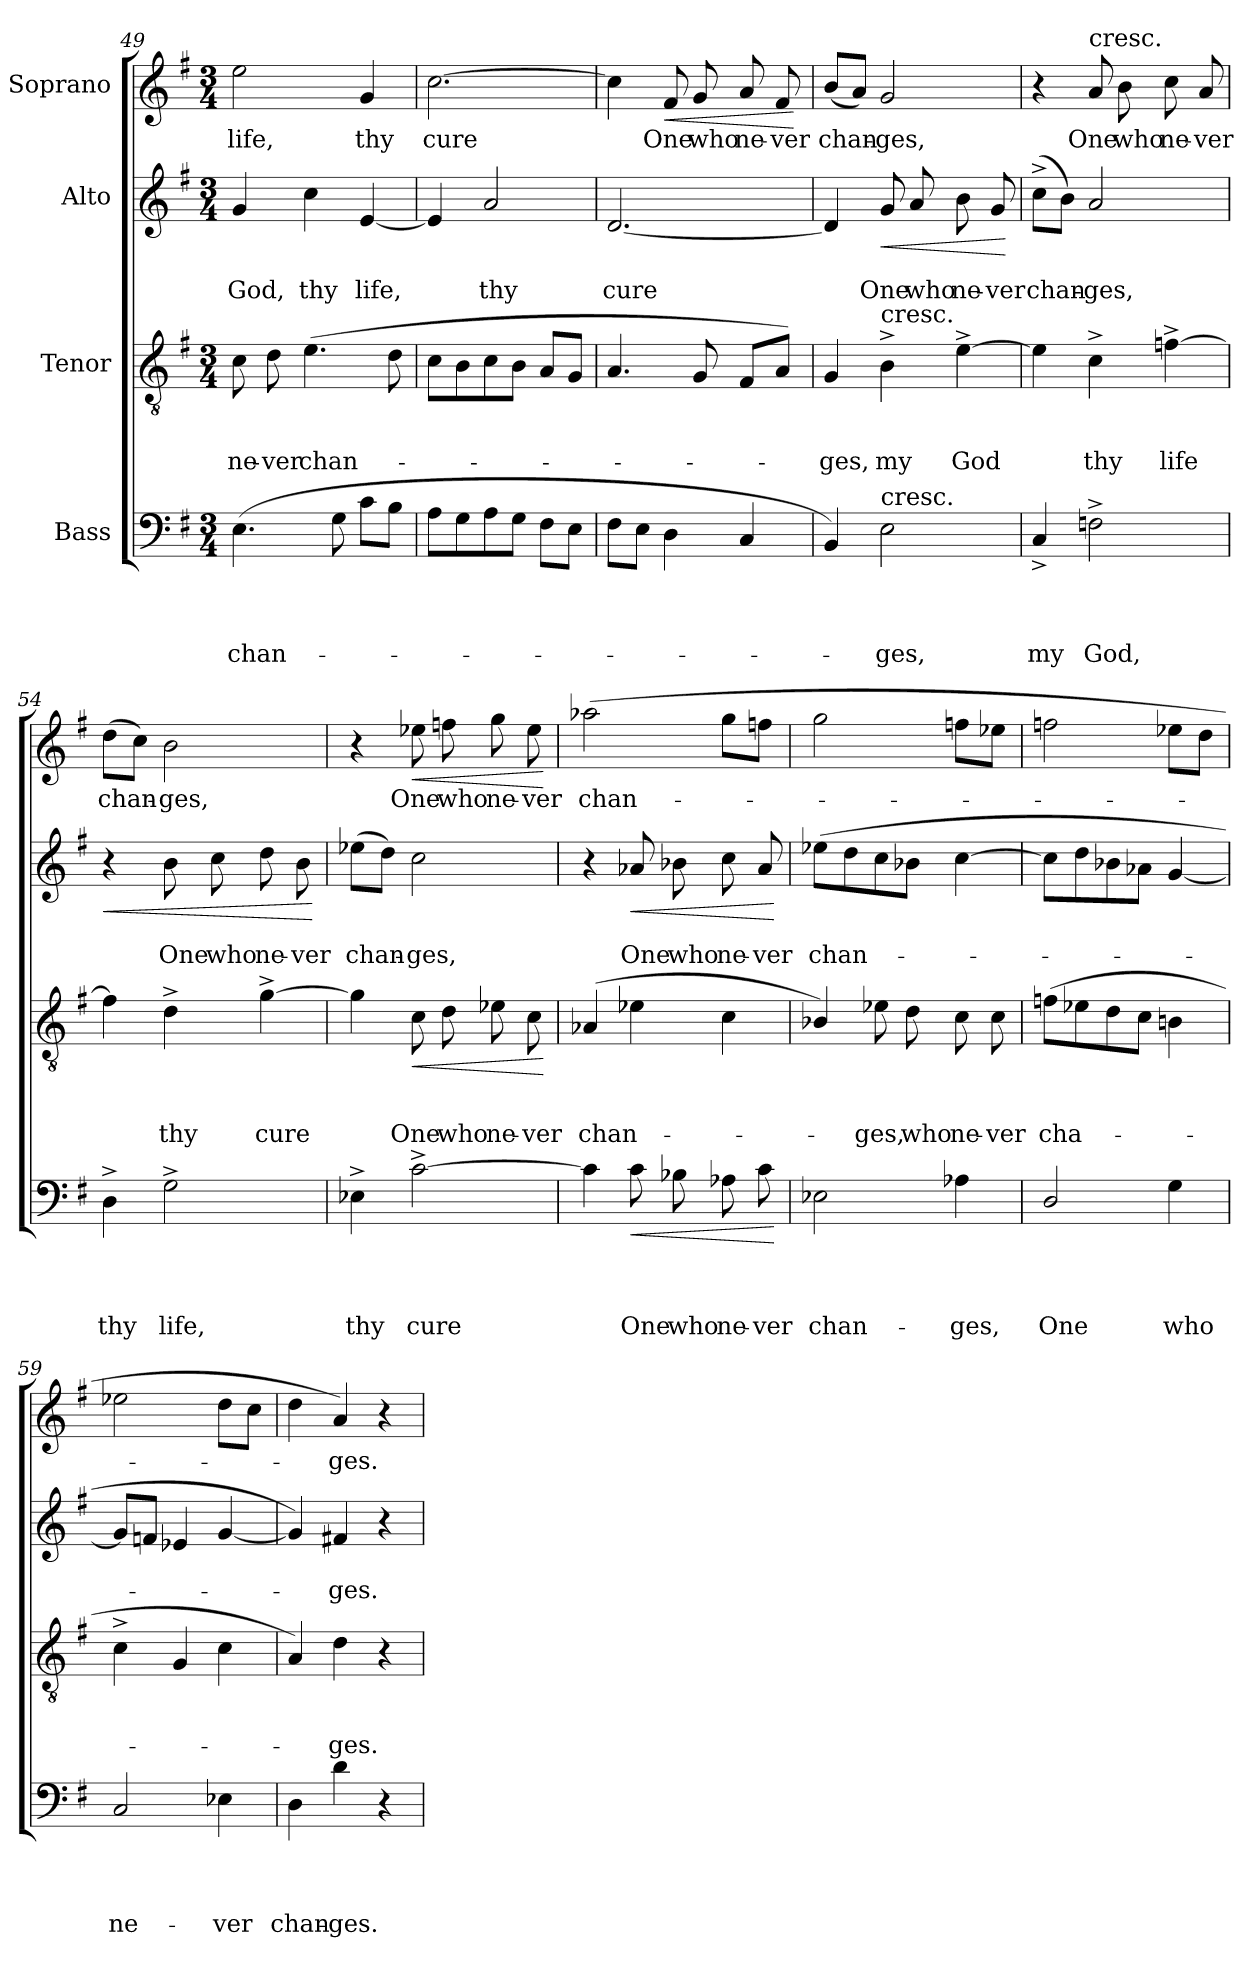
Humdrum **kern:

**kern	**text	**text	**text	**text	**dynam	**kern	**text	**text	**text	**dynam	**kern	**text	**text	**dynam	**kern	**text	**dynam
*part4	*part4	*part4	*part4	*part4	*part4	*part3	*part3	*part3	*part3	*part3	*part2	*part2	*part2	*part2	*part1	*part1	*part1
*staff4	*staff4	*staff4	*staff4	*staff4	*staff4	*staff3	*staff3	*staff3	*staff3	*staff3	*staff2	*staff2	*staff2	*staff2	*staff1	*staff1	*staff1
*I"Bass	*	*	*	*	*	*I"Tenor	*	*	*	*	*I"Alto	*	*	*	*I"Soprano	*	*
*clefF4	*	*	*	*	*	*clefGv2	*	*	*	*	*clefG2	*	*	*	*clefG2	*	*
*k[f#]	*	*	*	*	*	*k[f#]	*	*	*	*	*k[f#]	*	*	*	*k[f#]	*	*
*G:	*	*	*	*	*	*G:	*	*	*	*	*G:	*	*	*	*G:	*	*
*M3/4	*	*	*	*	*	*M3/4	*	*	*	*	*M3/4	*	*	*	*M3/4	*	*
=49	=49	=49	=49	=49	=49	=49	=49	=49	=49	=49	=49	=49	=49	=49	=49	=49	=49
!	!	!	!	!LO:LY:b	!	!	!	!	!LO:LY:b	!	!	!	!LO:LY:b	!	!	!LO:LY:b	!
(>4.E\	.	.	.	chan-	.	8c\	.	.	ne-	.	4g/	.	God,	.	2ee\	life,	.
!	!	!	!	!	!	!	!	!	!LO:LY:b	!	!	!	!	!	!	!	!
.	.	.	.	.	.	8d\	.	.	-ver	.	.	.	.	.	.	.	.
!	!	!	!	!	!	!	!	!	!LO:LY:b	!	!	!	!LO:LY:b	!	!	!	!
.	.	.	.	.	.	(>4.e\	.	.	chan-	.	4cc\	.	thy	.	.	.	.
8G\	.	.	.	.	.	.	.	.	.	.	.	.	.	.	.	.	.
!	!	!	!	!	!	!	!	!	!	!	!	!	!LO:LY:b	!	!	!LO:LY:b	!
8c\L	.	.	.	.	.	.	.	.	.	.	[<4e/	.	life,	.	4g/	thy	.
8B\J	.	.	.	.	.	8d\	.	.	.	.	.	.	.	.	.	.	.
=50	=50	=50	=50	=50	=50	=50	=50	=50	=50	=50	=50	=50	=50	=50	=50	=50	=50
!	!	!	!	!	!	!	!	!	!	!	!	!	!	!	!	!LO:LY:b	!
8A\L	.	.	.	.	.	8c\L	.	.	.	.	4e/]	.	.	.	[<2.cc\	cure	.
8G\	.	.	.	.	.	8B\	.	.	.	.	.	.	.	.	.	.	.
!	!	!	!	!	!	!	!	!	!	!	!	!	!LO:LY:b	!	!	!	!
8A\	.	.	.	.	.	8c\	.	.	.	.	2a/	.	thy	.	.	.	.
8G\J	.	.	.	.	.	8B\J	.	.	.	.	.	.	.	.	.	.	.
8F#\L	.	.	.	.	.	8A/L	.	.	.	.	.	.	.	.	.	.	.
8E\J	.	.	.	.	.	8G/J	.	.	.	.	.	.	.	.	.	.	.
!!LO:LB:g=z
=51	=51	=51	=51	=51	=51	=51	=51	=51	=51	=51	=51	=51	=51	=51	=51	=51	=51
!	!	!	!	!	!	!	!	!	!	!	!	!	!LO:LY:b	!	!	!	!
8F#\L	.	.	.	.	.	4.A/	.	.	.	.	[<2.d/	.	cure	.	4cc\]	.	.
8E\J	.	.	.	.	.	.	.	.	.	.	.	.	.	.	.	.	.
!	!	!	!	!	!	!	!	!	!	!	!	!	!	!	!	!LO:LY:b	!LO:HP:b
4D\	.	.	.	.	.	.	.	.	.	.	.	.	.	.	8f#/	One	<
!	!	!	!	!	!	!	!	!	!	!	!	!	!	!	!	!LO:LY:b	!
.	.	.	.	.	.	8G/	.	.	.	.	.	.	.	.	8g/	who	.
!	!	!	!	!	!	!	!	!	!	!	!	!	!	!	!	!LO:LY:b	!
4C/	.	.	.	.	.	8F#/L	.	.	.	.	.	.	.	.	8a/	ne-	.
!	!	!	!	!	!	!	!	!	!	!	!	!	!	!	!	!LO:LY:b	!
.	.	.	.	.	.	8A/J)	.	.	.	.	.	.	.	.	8f#/	-ver	.
.	.	.	.	.	.	.	.	.	.	.	.	.	.	.	.	.	[
=52	=52	=52	=52	=52	=52	=52	=52	=52	=52	=52	=52	=52	=52	=52	=52	=52	=52
!	!	!	!	!	!	!	!	!	!LO:LY:b	!	!	!	!	!	!	!LO:LY:b	!
4BB/)	.	.	.	.	.	4G/	.	.	-ges,	.	4d/]	.	.	.	(<8b/L	chan-	.
.	.	.	.	.	.	.	.	.	.	.	.	.	.	.	8a/J)	.	.
!	!	!	!	!	!	!LO:TX:a:t=cresc.	!	!	!	!	!	!	!	!	!	!	!
!LO:TX:a:t=cresc.	!	!	!	!	!	!	!	!	!	!	!	!	!	!	!	!	!
!	!	!	!	!LO:LY:b	!	!	!	!	!LO:LY:b	!	!	!	!LO:LY:b	!LO:HP:b	!	!LO:LY:b	!
2E\	.	.	.	-ges,	.	4B^>\	.	.	my	.	8g/	.	One	<	2g/	-ges,	.
!	!	!	!	!	!	!	!	!	!	!	!	!	!LO:LY:b	!	!	!	!
.	.	.	.	.	.	.	.	.	.	.	8a/	.	who	.	.	.	.
!	!	!	!	!	!	!	!	!	!LO:LY:b	!	!	!	!LO:LY:b	!	!	!	!
.	.	.	.	.	.	[>4e^>\	.	.	God	.	8b\	.	ne-	.	.	.	.
!	!	!	!	!	!	!	!	!	!	!	!	!	!LO:LY:b	!	!	!	!
.	.	.	.	.	.	.	.	.	.	.	8g/	.	-ver	.	.	.	.
.	.	.	.	.	.	.	.	.	.	.	.	.	.	[	.	.	.
=53	=53	=53	=53	=53	=53	=53	=53	=53	=53	=53	=53	=53	=53	=53	=53	=53	=53
!	!	!	!	!LO:LY:b	!	!	!	!	!	!	!	!	!LO:LY:b	!	!	!	!
4C^</	.	.	.	my	.	4e\]	.	.	.	.	(>8cc^>\L	.	chan-	.	4r	.	.
.	.	.	.	.	.	.	.	.	.	.	8b\J)	.	.	.	.	.	.
!	!	!	!	!	!	!	!	!	!	!	!	!	!	!	!LO:TX:a:t=cresc.	!	!
!	!	!	!	!LO:LY:b	!	!	!	!	!LO:LY:b	!	!	!	!LO:LY:b	!	!	!LO:LY:b	!
2Fn^>\	.	.	.	God,	.	4c^>\	.	.	thy	.	2a/	.	-ges,	.	8a/	One	.
!	!	!	!	!	!	!	!	!	!	!	!	!	!	!	!	!LO:LY:b	!
.	.	.	.	.	.	.	.	.	.	.	.	.	.	.	8b\	who	.
!	!	!	!	!	!	!	!	!	!LO:LY:b	!	!	!	!	!	!	!LO:LY:b	!
.	.	.	.	.	.	[<4fn^>\	.	.	life	.	.	.	.	.	8cc\	ne-	.
!	!	!	!	!	!	!	!	!	!	!	!	!	!	!	!	!LO:LY:b	!
.	.	.	.	.	.	.	.	.	.	.	.	.	.	.	8a/	-ver	.
!!LO:LB:g=z
=54	=54	=54	=54	=54	=54	=54	=54	=54	=54	=54	=54	=54	=54	=54	=54	=54	=54
!	!	!	!	!LO:LY:b	!	!	!	!	!	!	!	!	!	!LO:HP:b	!	!LO:LY:b	!
4D^>\	.	.	.	thy	.	4fni\]	.	.	.	.	4r	.	.	<	(>8dd\L	chan-	.
.	.	.	.	.	.	.	.	.	.	.	.	.	.	.	8cc\J)	.	.
!	!	!	!	!LO:LY:b	!	!	!	!	!LO:LY:b	!	!	!	!LO:LY:b	!	!	!LO:LY:b	!
2G^>\	.	.	.	life,	.	4d^>\	.	.	thy	.	8b\	.	One	.	2b\	-ges,	.
!	!	!	!	!	!	!	!	!	!	!	!	!	!LO:LY:b	!	!	!	!
.	.	.	.	.	.	.	.	.	.	.	8cc\	.	who	.	.	.	.
!	!	!	!	!	!	!	!	!	!LO:LY:b	!	!	!	!LO:LY:b	!	!	!	!
.	.	.	.	.	.	[>4g^>\	.	.	cure	.	8dd\	.	ne-	.	.	.	.
!	!	!	!	!	!	!	!	!	!	!	!	!	!LO:LY:b	!	!	!	!
.	.	.	.	.	.	.	.	.	.	.	8b\	.	-ver	.	.	.	.
.	.	.	.	.	.	.	.	.	.	.	.	.	.	[	.	.	.
=55	=55	=55	=55	=55	=55	=55	=55	=55	=55	=55	=55	=55	=55	=55	=55	=55	=55
!	!	!	!	!LO:LY:b	!	!	!	!	!	!	!	!	!LO:LY:b	!	!	!	!
4E-X^>\	.	.	.	thy	.	4g\]	.	.	.	.	(>8ee-X\L	.	chan-	.	4r	.	.
.	.	.	.	.	.	.	.	.	.	.	8dd\J)	.	.	.	.	.	.
!	!	!	!	!LO:LY:b	!	!	!	!	!LO:LY:b	!LO:HP:b	!	!	!LO:LY:b	!	!	!LO:LY:b	!LO:HP:b
[>2c^>\	.	.	.	cure	.	8c\	.	.	One	<	2cc\	.	-ges,	.	8ee-X\	One	<
!	!	!	!	!	!	!	!	!	!LO:LY:b	!	!	!	!	!	!	!LO:LY:b	!
.	.	.	.	.	.	8d\	.	.	who	.	.	.	.	.	8ffn\	who	.
!	!	!	!	!	!	!	!	!	!LO:LY:b	!	!	!	!	!	!	!LO:LY:b	!
.	.	.	.	.	.	8e-X\	.	.	ne-	.	.	.	.	.	8gg\	ne-	.
!	!	!	!	!	!	!	!	!	!LO:LY:b	!	!	!	!	!	!	!LO:LY:b	!
.	.	.	.	.	.	8c\	.	.	-ver	.	.	.	.	.	8ee-\	-ver	.
.	.	.	.	.	.	.	.	.	.	[	.	.	.	.	.	.	[
=56	=56	=56	=56	=56	=56	=56	=56	=56	=56	=56	=56	=56	=56	=56	=56	=56	=56
!	!	!	!	!	!	!	!	!	!LO:LY:b	!	!	!	!	!	!	!LO:LY:b	!
4c\]	.	.	.	.	.	(4A-X/	.	.	chan-	.	4r	.	.	.	(>2aa-X\	chan-	.
!	!	!	!	!LO:LY:b	!LO:HP:b	!	!	!	!	!	!	!	!LO:LY:b	!LO:HP:b	!	!	!
8c\	.	.	.	One	<	4e-X\	.	.	.	.	8a-X/	.	One	<	.	.	.
!	!	!	!	!LO:LY:b	!	!	!	!	!	!	!	!	!LO:LY:b	!	!	!	!
8B-X\	.	.	.	who	.	.	.	.	.	.	8b-X\	.	who	.	.	.	.
!	!	!	!	!LO:LY:b	!	!	!	!	!	!	!	!	!LO:LY:b	!	!	!	!
8A-X\	.	.	.	ne-	.	4c\	.	.	.	.	8cc\	.	ne-	.	8gg\L	.	.
!	!	!	!	!LO:LY:b	!	!	!	!	!	!	!	!	!LO:LY:b	!	!	!	!
8c\	.	.	.	-ver	.	.	.	.	.	.	8a-/	.	-ver	.	8ffn\J	.	.
.	.	.	.	.	[	.	.	.	.	.	.	.	.	[	.	.	.
!!LO:PB:g=z
=57	=57	=57	=57	=57	=57	=57	=57	=57	=57	=57	=57	=57	=57	=57	=57	=57	=57
!	!	!	!	!LO:LY:b	!	!	!	!	!	!	!	!	!LO:LY:b	!	!	!	!
2E-X\	.	.	.	chan-	.	4B-X/)	.	.	.	.	(>8ee-X\L	.	chan-	.	2gg\	.	.
.	.	.	.	.	.	.	.	.	.	.	8dd\	.	.	.	.	.	.
!	!	!	!	!	!	!	!	!	!LO:LY:b	!	!	!	!	!	!	!	!
.	.	.	.	.	.	8e-X\	.	.	-ges,	.	8cc\	.	.	.	.	.	.
!	!	!	!	!	!	!	!	!	!LO:LY:b	!	!	!	!	!	!	!	!
.	.	.	.	.	.	8d\	.	.	who	.	8b-X\J	.	.	.	.	.	.
!	!	!	!	!LO:LY:b	!	!	!	!	!LO:LY:b	!	!	!	!	!	!	!	!
4A-X\	.	.	.	-ges,	.	8c\	.	.	ne-	.	[>4cc\	.	.	.	8ffn\L	.	.
!	!	!	!	!	!	!	!	!	!LO:LY:b	!	!	!	!	!	!	!	!
.	.	.	.	.	.	8c\	.	.	-ver	.	.	.	.	.	8ee-X\J	.	.
=58	=58	=58	=58	=58	=58	=58	=58	=58	=58	=58	=58	=58	=58	=58	=58	=58	=58
!	!	!	!	!LO:LY:b	!	!	!	!	!LO:LY:b	!	!	!	!	!	!	!	!
2D/	.	.	.	One	.	(>8fn\L	.	.	cha-	.	8cc\L]	.	.	.	2ffn\	.	.
.	.	.	.	.	.	8e-X\	.	.	.	.	8dd\	.	.	.	.	.	.
.	.	.	.	.	.	8d\	.	.	.	.	8b-X\	.	.	.	.	.	.
.	.	.	.	.	.	8c\J	.	.	.	.	8a-X\J	.	.	.	.	.	.
!	!	!	!	!LO:LY:b	!	!	!	!	!	!	!	!	!	!	!	!	!
4G\	.	.	.	who	.	4Bn\	.	.	.	.	[<4g/	.	.	.	8ee-X\L	.	.
.	.	.	.	.	.	.	.	.	.	.	.	.	.	.	8dd\J	.	.
=59	=59	=59	=59	=59	=59	=59	=59	=59	=59	=59	=59	=59	=59	=59	=59	=59	=59
!	!	!	!	!LO:LY:b	!	!	!	!	!	!	!	!	!	!	!	!	!
2C/	.	.	.	ne-	.	4c^>\	.	.	.	.	8g/L]	.	.	.	2ee-X\	.	.
.	.	.	.	.	.	.	.	.	.	.	8fn/J	.	.	.	.	.	.
.	.	.	.	.	.	4G/	.	.	.	.	4e-X/	.	.	.	.	.	.
!	!	!	!	!LO:LY:b	!	!	!	!	!	!	!	!	!	!	!	!	!
4E-X\	.	.	.	-ver	.	4c\	.	.	.	.	[<4g/	.	.	.	8dd\L	.	.
.	.	.	.	.	.	.	.	.	.	.	.	.	.	.	8cc\J	.	.
=60	=60	=60	=60	=60	=60	=60	=60	=60	=60	=60	=60	=60	=60	=60	=60	=60	=60
!	!	!	!	!LO:LY:b	!	!	!	!	!	!	!	!	!	!	!	!	!
4D\	.	.	.	chan-	.	4A/)	.	.	.	.	4g/])	.	.	.	4dd\	.	.
!	!	!	!	!LO:LY:b	!	!	!	!	!LO:LY:b	!	!	!	!LO:LY:b	!	!	!LO:LY:b	!
4d\	.	.	.	-ges.	.	4d\	.	.	-ges.	.	4f#X/	.	-ges.	.	4a/)	-ges.	.
4r	.	.	.	.	.	4r	.	.	.	.	4r	.	.	.	4r	.	.
=	=	=	=	=	=	=	=	=	=	=	=	=	=	=	=	=	=
*-	*-	*-	*-	*-	*-	*-	*-	*-	*-	*-	*-	*-	*-	*-	*-	*-	*-
